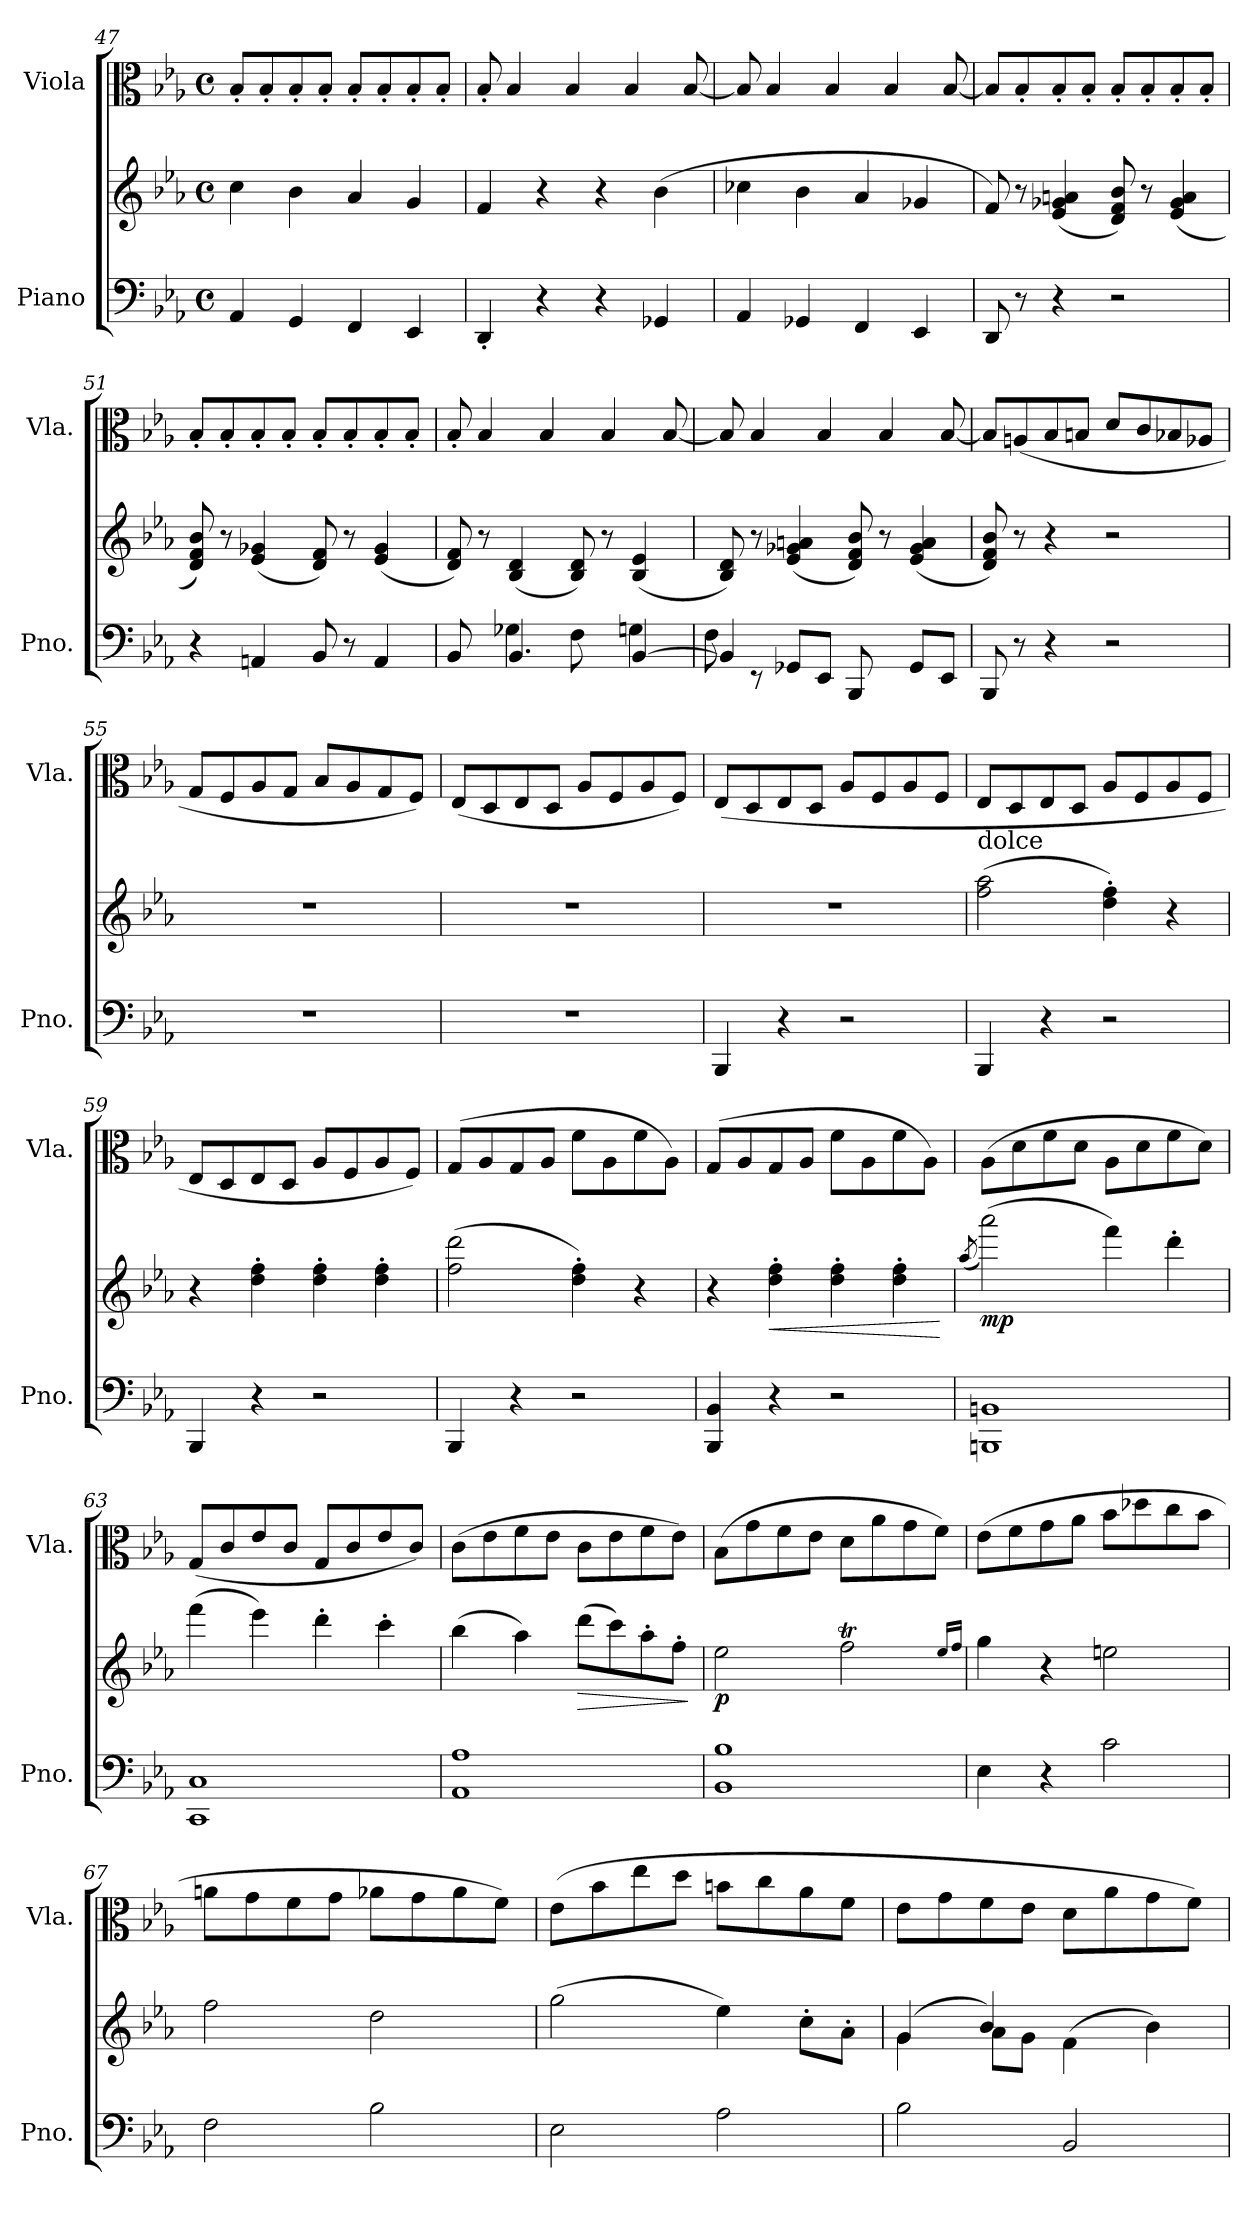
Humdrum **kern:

**kern	**kern	**dynam	**kern
*part2	*part2	*part2	*part1
*staff3	*staff2	*staff2/3	*staff1
*I"Piano	*	*	*I"Viola
*I'Pno.	*	*	*I'Vla.
!!LO:LB:g=z
*clefF4	*clefG2	*	*clefC3
*k[b-e-a-]	*k[b-e-a-]	*	*k[b-e-a-]
*M4/4	*M4/4	*	*M4/4
*met(c)	*met(c)	*	*met(c)
=47	=47	=47	=47
4AA-/	4cc\	.	8B-'/L
.	.	.	8B-'/
4GG/	4b-\	.	8B-'/
.	.	.	8B-'/J
4FF/	4a-/	.	8B-'/L
.	.	.	8B-'/
4EE-/	4g/	.	8B-'/
.	.	.	8B-'/J
=48	=48	=48	=48
4DD'/	4f/	.	8B-'/
.	.	.	4B-/
4r	4r	.	.
.	.	.	4B-/
4r	4r	.	.
.	.	.	4B-/
4GG-X/	(4b-\	.	.
.	.	.	[8B-/
=49	=49	=49	=49
4AA-/	4cc-X\	.	8B-/]
.	.	.	4B-/
4GG-X/	4b-\	.	.
.	.	.	4B-/
4FF/	4a-/	.	.
.	.	.	4B-/
4EE-/	4g-X/	.	.
.	.	.	[8B-/
=50	=50	=50	=50
8DD/	8f/)	.	8B-/L]
8r	8r	.	8B-'/
4r	(4e-/ 4g-X/ 4an/	.	8B-'/
.	.	.	8B-'/J
2r	8d/ 8f/ 8b-/)	.	8B-'/L
.	8r	.	8B-'/
.	(4e-/ 4g-/ 4a/	.	8B-'/
.	.	.	8B-'/J
=51	=51	=51	=51
4r	8d/ 8f/ 8b-/)	.	8B-'/L
.	8r	.	8B-'/
4AAn/	(4e-/ 4g-X/	.	8B-'/
.	.	.	8B-'/J
8BB-/	8d/ 8f/)	.	8B-'/L
8r	8r	.	8B-'/
4AA/	(4e-/ 4g-/	.	8B-'/
.	.	.	8B-'/J
=52	=52	=52	=52
*^	*	*	*
8BB-/	4ryy	8d/ 8f/)	.	8B-'/
8ryy	.	8r	.	4B-/
4.BB-/	4G-X\	(4B-/ 4d/	.	.
.	.	.	.	4B-/
.	8F\	8B-/ 8d/)	.	.
8ryy	8ryy	8r	.	4B-/
[4BB-/	4Gn\	(4B-/ 4e-/	.	.
.	.	.	.	[8B-/
!!LO:LB:g=z
=53	=53	=53	=53	=53
4BB-/]	8F\	8B-/ 8d/)	.	8B-/]
.	8r	8r	.	4B-/
8GG-X/L	4ryy	(4e-/ 4g-X/ 4an/	.	.
8EE-/J	.	.	.	4B-/
8BBB-/	2ryy	8d/ 8f/ 8b-/)	.	.
8ryy	.	8r	.	4B-/
8GG-/L	.	(4e-/ 4g-/ 4a/	.	.
8EE-/J	.	.	.	[8B-/
*v	*v	*	*	*
=54	=54	=54	=54
8BBB-/	8d/ 8f/ 8b-/)	.	8B-/L]
8r	8r	.	(8An/
4r	4r	.	8B-/
.	.	.	8Bn/J
2r	2r	.	8d/L
.	.	.	8c/
.	.	.	8B-X/
.	.	.	8A-X/J
=55	=55	=55	=55
1r	1r	.	8G/L
.	.	.	8F/
.	.	.	8A-/
.	.	.	8G/J
.	.	.	8B-/L
.	.	.	8A-/
.	.	.	8G/
.	.	.	8F/J)
=56	=56	=56	=56
1r	1r	.	(8E-/L
.	.	.	8D/
.	.	.	8E-/
.	.	.	8D/J
.	.	.	8A-/L
.	.	.	8F/
.	.	.	8A-/
.	.	.	8F/J)
=57	=57	=57	=57
4BBB-/	1r	.	(8E-/L
.	.	.	8D/
4r	.	.	8E-/
.	.	.	8D/J
2r	.	.	8A-/L
.	.	.	8F/
.	.	.	8A-/
.	.	.	8F/J
=58	=58	=58	=58
!	!LO:TX:a:t=dolce	!	!
4BBB-/	(2ff\ 2aa-\	.	8E-/L
.	.	.	8D/
4r	.	.	8E-/
.	.	.	8D/J
2r	4dd\' 4ff\')	.	8A-/L
.	.	.	8F/
.	4r	.	8A-/
.	.	.	8F/J
!!LO:LB:g=z
=59	=59	=59	=59
4BBB-/	4r	.	8E-/L
.	.	.	8D/
4r	4dd\' 4ff\'	.	8E-/
.	.	.	8D/J
2r	4dd\' 4ff\'	.	8A-/L
.	.	.	8F/
.	4dd\' 4ff\'	.	8A-/
.	.	.	8F/J)
=60	=60	=60	=60
4BBB-/	(2ff\ 2ddd\	.	(8G/L
.	.	.	8A-/
4r	.	.	8G/
.	.	.	8A-/J
2r	4dd\' 4ff\')	.	8f\L
.	.	.	8A-\
.	4r	.	8f\
.	.	.	8A-\J)
=61	=61	=61	=61
4BBB-/ 4BB-/	4r	.	(8G/L
.	.	.	8A-/
!	!	!LO:HP:b	!
4r	4dd\' 4ff\'	<	8G/
.	.	.	8A-/J
2r	4dd\' 4ff\'	.	8f\L
.	.	.	8A-\
.	4dd\' 4ff\'	.	8f\
.	.	.	8A-\J)
.	.	[	.
=62	=62	=62	=62
.	(8qaa-/	.	.
!	!	!LO:DY:b	!
1BBBn 1BBn	(2aaa-\)	mp	(8A-\L
.	.	.	8d\
.	.	.	8f\
.	.	.	8d\J
.	4fff\)	.	8A-\L
.	.	.	8d\
.	4ddd'\	.	8f\
.	.	.	8d\J)
=63	=63	=63	=63
1CC 1C	(4fff\	.	(8G/L
.	.	.	8c/
.	4eee-\)	.	8e-/
.	.	.	8c/J
.	4ddd'\	.	8G/L
.	.	.	8c/
.	4ccc'\	.	8e-/
.	.	.	8c/J)
=64	=64	=64	=64
1AA- 1A-	(4bb-\	.	(8c\L
.	.	.	8e-\
.	4aa-\)	.	8f\
.	.	.	8e-\J
!	!	!LO:HP:b	!
.	(8ddd\L	>	8c\L
.	8ccc\)	.	8e-\
.	8aa-'\	.	8f\
.	8ff'\J	.	8e-\J)
.	.	]	.
=65	=65	=65	=65
!	!	!LO:DY:b	!
1BB- 1B-	2ee-\	p	(8B-\L
.	.	.	8g\
.	.	.	8f\
.	.	.	8e-\J
.	2ffT\	.	8d\L
.	.	.	8a-\
.	.	.	8g\
.	.	.	8f\J)
.	16qee-/LL	.	.
.	16qff/JJ	.	.
!!LO:LB:g=z
=66	=66	=66	=66
4E-\	4gg\	.	(8e-\L
.	.	.	8f\
4r	4r	.	8g\
.	.	.	8a-\J
2c\	2een\	.	8b-\L
.	.	.	8dd-X\
.	.	.	8cc\
.	.	.	8b-\J
=67	=67	=67	=67
2F\	2ff\	.	8an\L
.	.	.	8g\
.	.	.	8f\
.	.	.	8g\J
2B-\	2dd\	.	8a-X\L
.	.	.	8g\
.	.	.	8a-\
.	.	.	8f\J)
=68	=68	=68	=68
2E-\	(2gg\	.	(8e-\L
.	.	.	8b-\
.	.	.	8ee-\
.	.	.	8dd\J
2A-\	4ee-\)	.	8bn\L
.	.	.	8cc\
.	8cc'\L	.	8a-\
.	8a-'\J	.	8f\J
=69	=69	=69	=69
*	*^	*	*
2B-\	(4g/	4g\	.	8e-\L
.	.	.	.	8g\
.	4b-/)	8a-\L	.	8f\
.	.	8g\J	.	8e-\J
2BB-/	2ryy	(4f\	.	8d\L
.	.	.	.	8a-\
.	.	4b-\)	.	8g\
.	.	.	.	8f\J)
*	*v	*v	*	*
=	=	=	=
*-	*-	*-	*-
